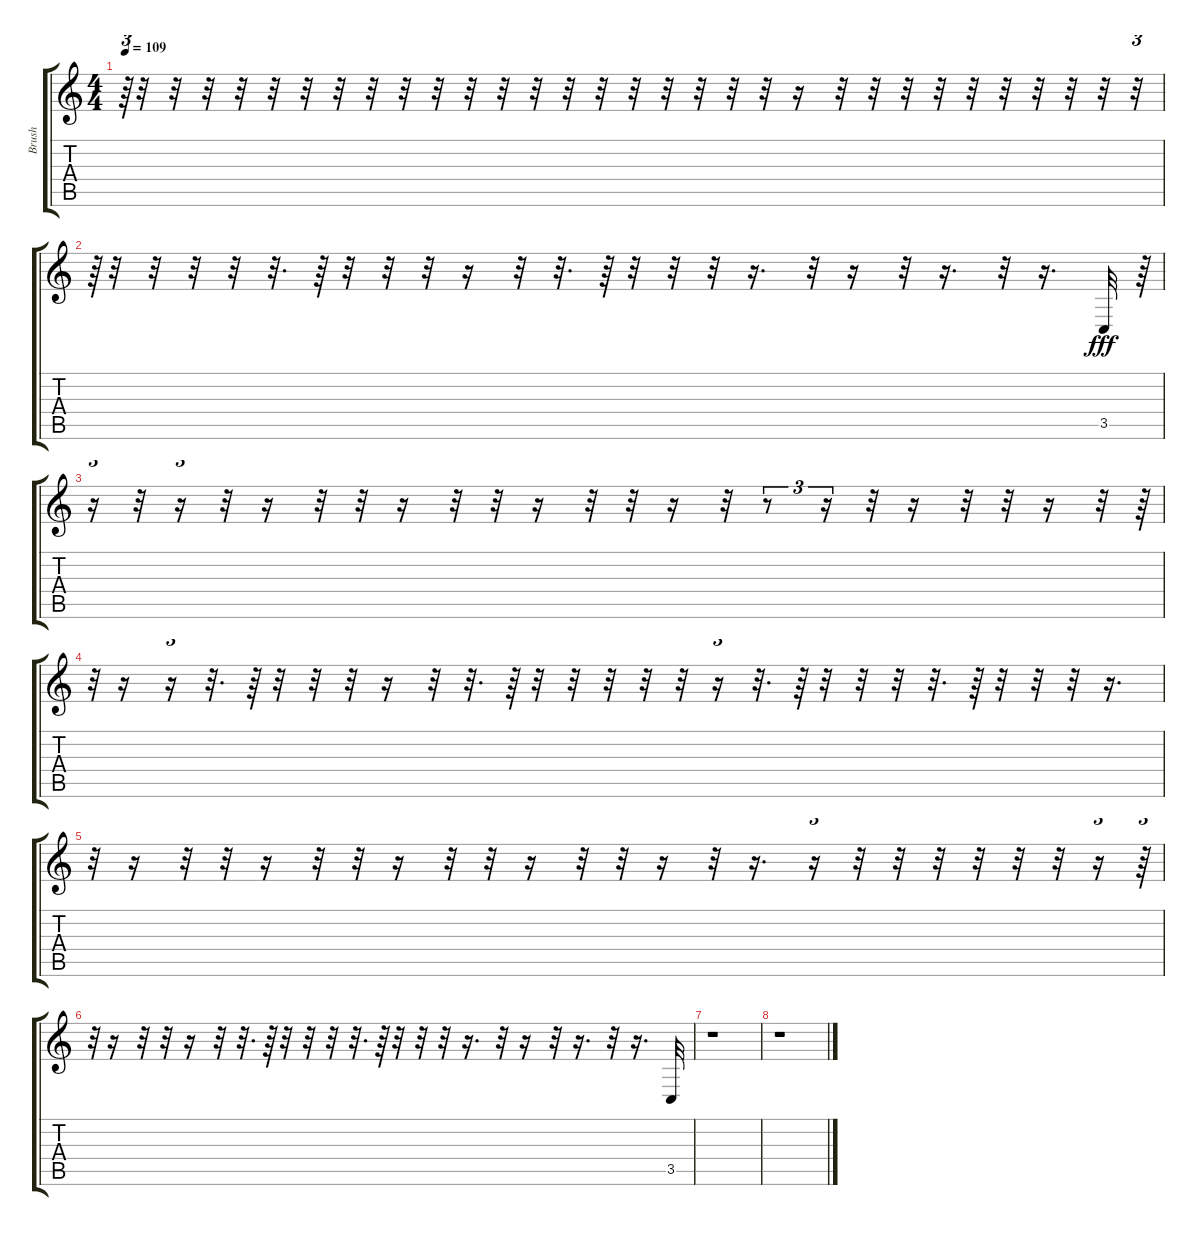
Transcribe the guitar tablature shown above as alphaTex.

\track ("Brush" "Brush") {instrument violin}
\staff {score tabs}
\tuning (E4 B3 G3 D3 A2 E2) {hide}
\ts (4 4)
\tempo 109
\clef g2
\ks c
r.64{tu (3 2) dy f} r.32 r.32 r.32 r.32 r.32 r.32 r.32 r.32 r.32 r.32 r.32 r.32 r.32 r.32 r.32 r.32 r.32 r.32 r.32 r.32 r.16 r.32 r.32 r.32 r.32 r.32 r.32 r.32 r.32 r.32 r.32{tu (3 2)} |
r.64{tu (3 2)} r.32 r.32 r.32 r.32 r.32{d} r.64 r.32 r.32 r.32 r.16 r.32 r.32{d} r.64 r.32 r.32 r.32 r.16{d} r.32 r.16 r.32 r.16{d} r.32 r.16{d} 3.5.32{dy fff} r.64{tu (3 2)} |
r.16{tu (3 2)} r.32 r.16{tu (3 2)} r.32 r.16 r.32 r.32 r.16 r.32 r.32 r.16 r.32 r.32 r.16 r.32 r.8{tu (3 2)} r.16{tu (3 2)} r.32 r.16 r.32 r.32 r.16 r.32 r.64{tu (3 2)} |
r.32{tu (3 2)} r.16 r.16{tu (3 2)} r.32{d} r.64 r.32 r.32 r.32 r.16 r.32 r.32{d} r.64 r.32 r.32 r.32 r.32 r.32 r.16{tu (3 2)} r.32{d} r.64 r.32 r.32 r.32 r.32{d} r.64 r.32 r.32 r.32 r.16{d} |
r.32 r.16 r.32 r.32 r.16 r.32 r.32 r.16 r.32 r.32 r.16 r.32 r.32 r.16 r.32 r.16{d} r.16{tu (3 2)} r.32 r.32 r.32 r.32 r.32 r.32 r.16{tu (3 2)} r.64{tu (3 2)} |
r.32{tu (3 2)} r.16 r.32 r.32 r.16 r.32 r.32{d} r.64 r.32 r.32 r.32 r.32{d} r.64 r.32 r.32 r.32 r.16{d} r.32 r.16 r.32 r.16{d} r.32 r.16{d} 3.5.32 |
r.1 |
r.1
